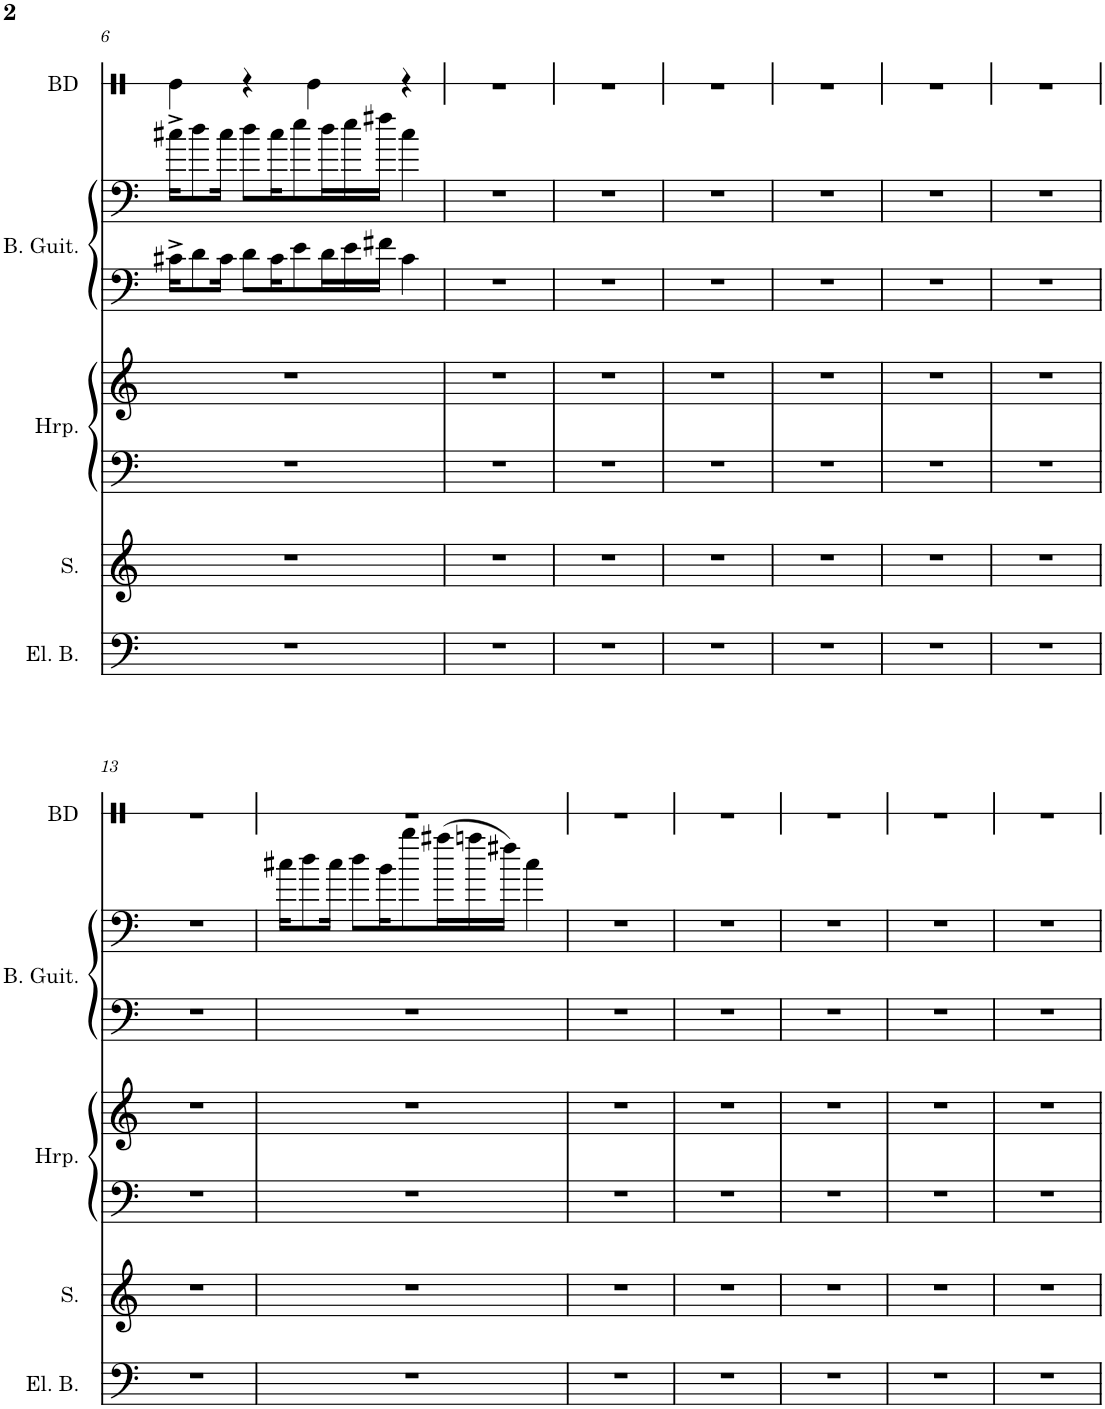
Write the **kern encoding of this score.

**kern	**kern	**kern	**kern	**kern	**kern	**kern
*part5	*part4	*part3	*part3	*part2	*part2	*part1
*staff7	*staff6	*staff5	*staff4	*staff3	*staff2	*staff1
*I"Electric Bass	*I"Soprano	*I"Harp	*	*I"Bass Guitar	*	*I"Bass Drum
*I'El. B.	*I'S.	*I'Hrp.	*	*I'B. Guit.	*	*I'BD
!!LO:PB:g=z
*clefF4	*clefG2	*clefF4	*clefG2	*clefF4	*clefF4	*clefX
*Trd7c12	*	*	*	*Trd7c12	*Trd7c12	*
*k[]	*k[]	*k[]	*k[]	*k[]	*k[]	*k[]
*M4/4	*M4/4	*M4/4	*M4/4	*M4/4	*M4/4	*M4/4
=6	=6	=6	=6	=6	=6	=6
1r	1r	1r	1r	16c#X^\KL	16cc#X^\KL	4Re\
.	.	.	.	8d\	8dd\	.
.	.	.	.	16c#\Jk	16cc#\Jk	.
.	.	.	.	8d\L	8dd\L	4r
.	.	.	.	16c#\K	16cc#\K	.
.	.	.	.	8e\	8ee\	.
.	.	.	.	.	.	4Re\
.	.	.	.	16d\L	16dd\L	.
.	.	.	.	16e\	16ee\	.
.	.	.	.	16f#X\JJ	16ff#X\JJ	.
.	.	.	.	4c#\	4cc#\	4r
=7	=7	=7	=7	=7	=7	=7
1r	1r	1r	1r	1r	1r	1r
=8	=8	=8	=8	=8	=8	=8
1r	1r	1r	1r	1r	1r	1r
=9	=9	=9	=9	=9	=9	=9
1r	1r	1r	1r	1r	1r	1r
=10	=10	=10	=10	=10	=10	=10
1r	1r	1r	1r	1r	1r	1r
=11	=11	=11	=11	=11	=11	=11
1r	1r	1r	1r	1r	1r	1r
=12	=12	=12	=12	=12	=12	=12
1r	1r	1r	1r	1r	1r	1r
!!LO:LB:g=z
=13	=13	=13	=13	=13	=13	=13
1r	1r	1r	1r	1r	1r	1r
=14	=14	=14	=14	=14	=14	=14
1r	1r	1r	1r	1r	16cc#X\KL	1r
.	.	.	.	.	8dd\	.
.	.	.	.	.	16cc#\Jk	.
.	.	.	.	.	8dd\L	.
.	.	.	.	.	16b\K	.
.	.	.	.	.	8bb\	.
.	.	.	.	.	(16aa#X\L	.
.	.	.	.	.	16aan\	.
.	.	.	.	.	16ff#X\JJ)	.
.	.	.	.	.	4cc#\	.
=15	=15	=15	=15	=15	=15	=15
1r	1r	1r	1r	1r	1r	1r
=16	=16	=16	=16	=16	=16	=16
1r	1r	1r	1r	1r	1r	1r
=17	=17	=17	=17	=17	=17	=17
1r	1r	1r	1r	1r	1r	1r
=18	=18	=18	=18	=18	=18	=18
1r	1r	1r	1r	1r	1r	1r
=19	=19	=19	=19	=19	=19	=19
1r	1r	1r	1r	1r	1r	1r
=	=	=	=	=	=	=
*-	*-	*-	*-	*-	*-	*-
